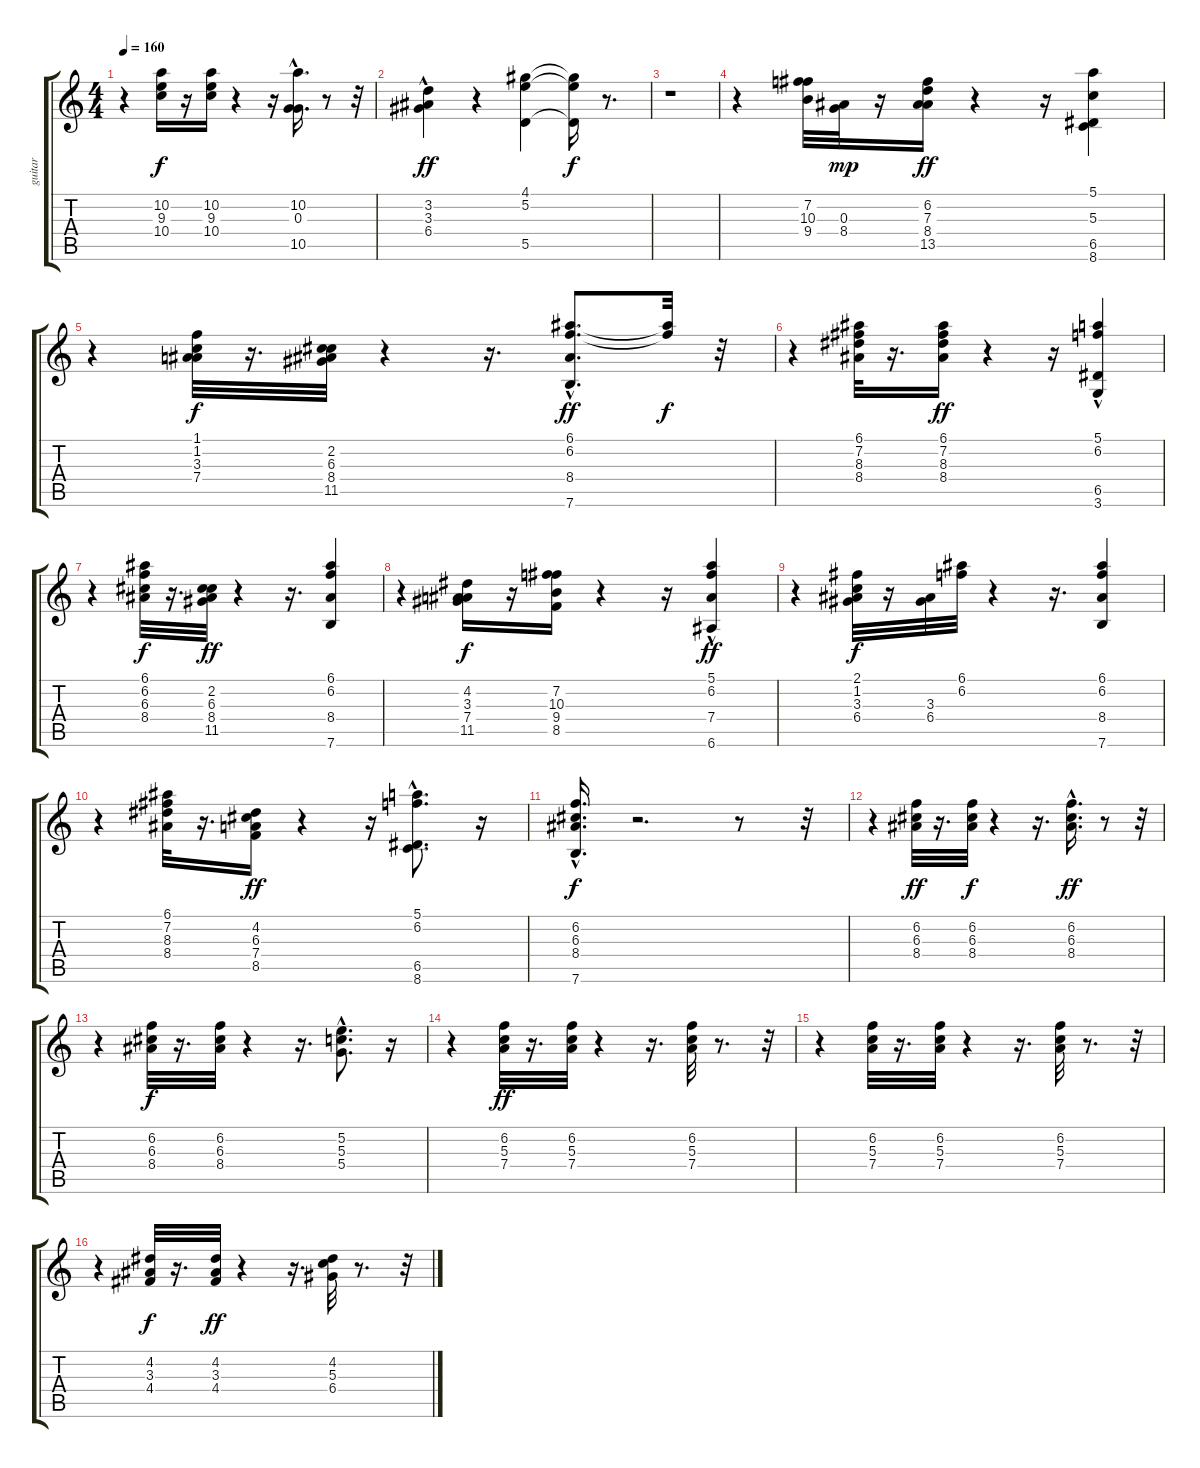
\track ("guitar" "guitar") {instrument acousticguitarnylon}
\staff {score tabs}
\tuning (E4 B3 G3 D3 A2 E2) {hide}
\ts (4 4)
\tempo 160
\clef g2
\ks c
r.4{dy ff} (10.2 9.3 10.4).16{dy f} r.16 (10.2 9.3 10.4).16 r.4 r.16 (10.2 0.3{hac} 10.5).16{d} r.8 r.32 |
(3.2 3.3 6.4{hac}).4{dy ff} r.4 (4.1 5.2 5.5).4 (4.1{t} 5.2{t} 5.5{t}).16{dy f} r.8{d} |
r.1 |
r.4 (7.2 10.3 9.4).32 (0.3 8.4).32{dy mp} r.16 (6.2 7.3 8.4 13.5).16{dy ff} r.4 r.16 (5.1 5.3 6.5 8.6).4 |
r.4 (1.1 1.2 3.3 7.4).32{dy f} r.16{d} (2.2 6.3 8.4 11.5).32 r.4 r.16{d} (6.1{hac} 6.2{hac} 8.4{hac} 7.6{hac}).8{d dy ff} (6.1{t} 6.2{t}).32{dy f} r.32 |
r.4 (6.1 7.2 8.3 8.4).32 r.16{d} (6.1 7.2 8.3 8.4).16{dy ff} r.4 r.16 (5.1 6.2 6.5{hac} 3.6{hac}).4 |
r.4 (6.1 6.2 6.3 8.4).32{dy f} r.16{d} (2.2 6.3 8.4 11.5).32{dy ff} r.4 r.16{d} (6.1 6.2 8.4 7.6).4 |
r.4 (4.2 3.3 7.4 11.5).16{dy f} r.16 (7.2 10.3 9.4 8.5).16 r.4 r.16 (5.1 6.2 7.4{hac} 6.6{hac}).4{dy ff} |
r.4 (2.1 1.2 3.3 6.4).32{dy f} r.16 (3.3 6.4).32 (6.1 6.2).32 r.4 r.16{d} (6.1 6.2 8.4 7.6).4 |
r.4 (6.1 7.2 8.3 8.4).32 r.16{d} (4.2 6.3 7.4 8.5).16{dy ff} r.4 r.16 (5.1{hac} 6.2{hac} 6.5 8.6).8{d} r.16 |
(6.2{hac} 6.3{hac} 8.4{hac} 7.6{hac}).16{d dy f} r.2{d} r.8 r.32 |
r.4 (6.2 6.3 8.4).32{dy ff} r.16{d} (6.2 6.3 8.4).32{dy f} r.4 r.16{d} (6.2{hac} 6.3{hac} 8.4{hac}).16{d dy ff} r.8 r.32 |
r.4 (6.2 6.3 8.4).32{dy f} r.16{d} (6.2 6.3 8.4).32 r.4 r.16{d} (5.2{hac} 5.3{hac} 5.4{hac}).8{d} r.16 |
r.4 (6.2 5.3 7.4).32{dy ff} r.16{d} (6.2 5.3 7.4).32 r.4 r.16{d} (6.2 5.3 7.4).32 r.8{d} r.32 |
r.4 (6.2 5.3 7.4).32 r.16{d} (6.2 5.3 7.4).32 r.4 r.16{d} (6.2 5.3 7.4).32 r.8{d} r.32 |
r.4 (4.2 3.3 4.4).32{dy f} r.16{d} (4.2 3.3 4.4).32{dy ff} r.4 r.16{d} (4.2 5.3 6.4).32 r.8{d} r.32
